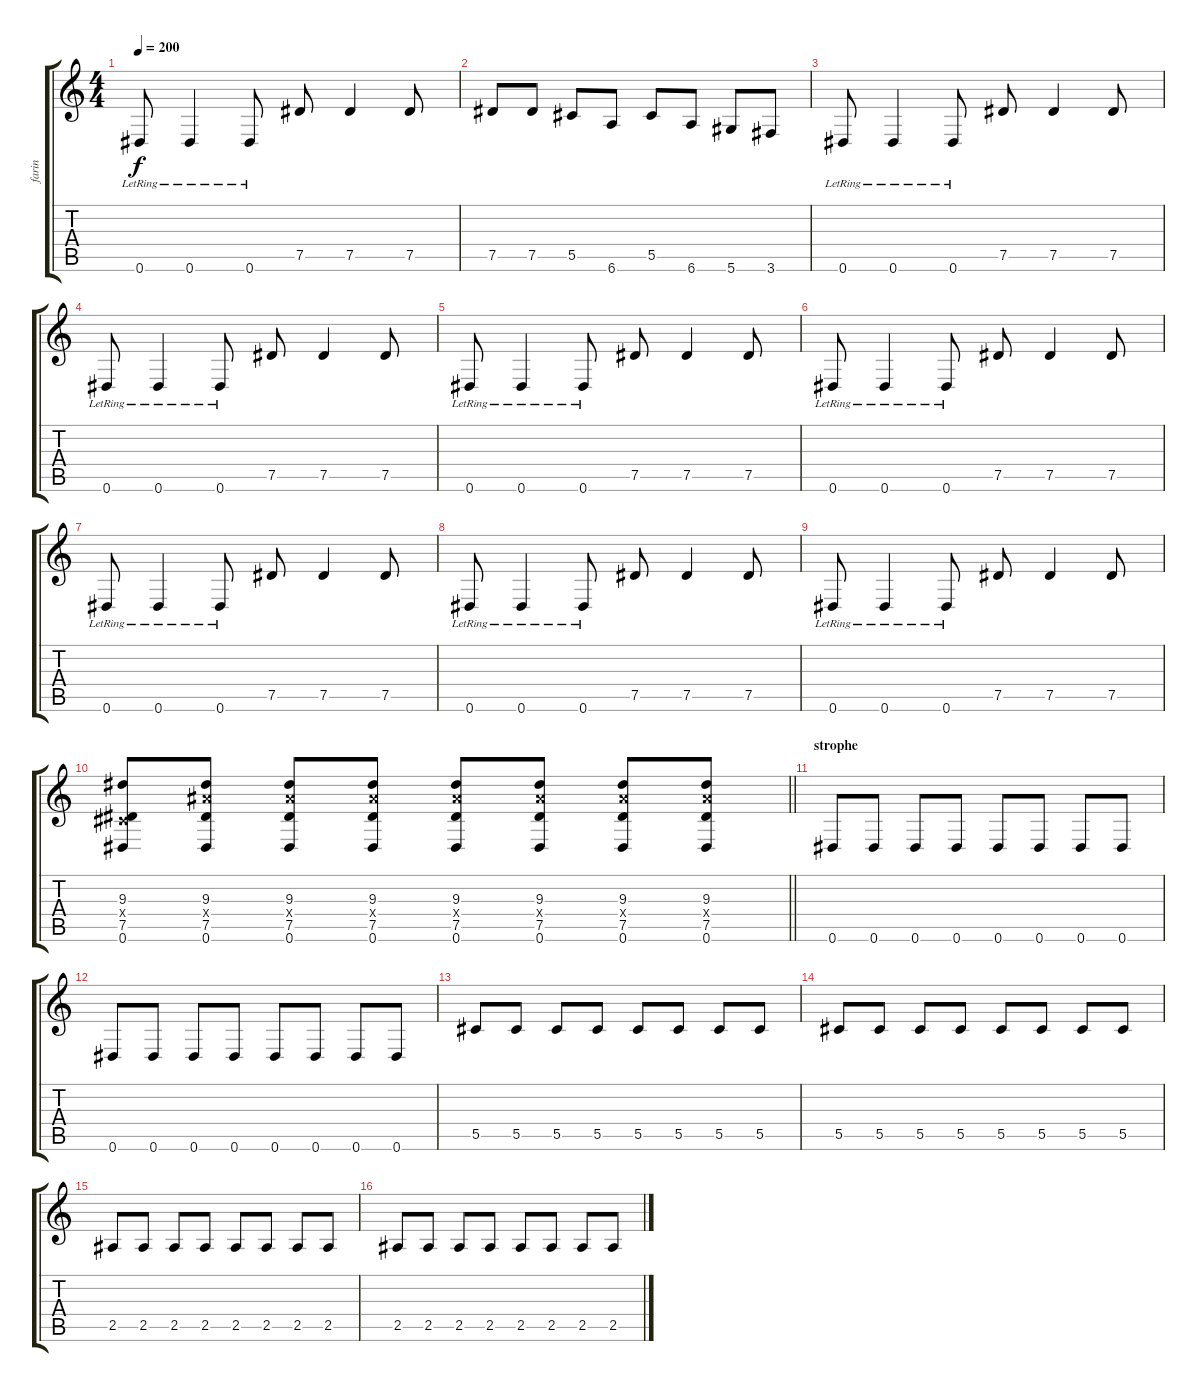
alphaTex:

\track ("farin" "farin") {instrument distortionguitar}
\staff {score tabs}
\tuning (Eb4 Bb3 Gb3 Db3 Ab2 Eb2) {hide}
\ts (4 4)
\tempo 200
\clef g2
\ks c
0.6{lr}.8{dy f} 0.6{lr}.4 0.6{lr}.8 7.5.8 7.5.4 7.5.8 |
7.5.8 7.5.8 5.5.8 6.6.8 5.5.8 6.6.8 5.6.8 3.6.8 |
0.6{lr}.8 0.6{lr}.4 0.6{lr}.8 7.5.8 7.5.4 7.5.8 |
0.6{lr}.8 0.6{lr}.4 0.6{lr}.8 7.5.8 7.5.4 7.5.8 |
0.6{lr}.8 0.6{lr}.4 0.6{lr}.8 7.5.8 7.5.4 7.5.8 |
0.6{lr}.8 0.6{lr}.4 0.6{lr}.8 7.5.8 7.5.4 7.5.8 |
0.6{lr}.8 0.6{lr}.4 0.6{lr}.8 7.5.8 7.5.4 7.5.8 |
0.6{lr}.8 0.6{lr}.4 0.6{lr}.8 7.5.8 7.5.4 7.5.8 |
0.6{lr}.8 0.6{lr}.4 0.6{lr}.8 7.5.8 7.5.4 7.5.8 |
\barLineRight lightlight
(9.3 0.4{x} 7.5 0.6).8 (9.3 9.4{x} 7.5 0.6).8 (9.3 9.4{x} 7.5 0.6).8 (9.3 9.4{x} 7.5 0.6).8 (9.3 9.4{x} 7.5 0.6).8 (9.3 9.4{x} 7.5 0.6).8 (9.3 9.4{x} 7.5 0.6).8 (9.3 9.4{x} 7.5 0.6).8 |
\section ("" "strophe")
0.6.8{instrument electricguitarmuted} 0.6.8 0.6.8 0.6.8 0.6.8 0.6.8 0.6.8 0.6.8 |
0.6.8 0.6.8 0.6.8 0.6.8 0.6.8 0.6.8 0.6.8 0.6.8 |
5.5.8 5.5.8 5.5.8 5.5.8 5.5.8 5.5.8 5.5.8 5.5.8 |
5.5.8 5.5.8 5.5.8 5.5.8 5.5.8 5.5.8 5.5.8 5.5.8 |
2.5.8 2.5.8 2.5.8 2.5.8 2.5.8 2.5.8 2.5.8 2.5.8 |
2.5.8 2.5.8 2.5.8 2.5.8 2.5.8 2.5.8 2.5.8 2.5.8
